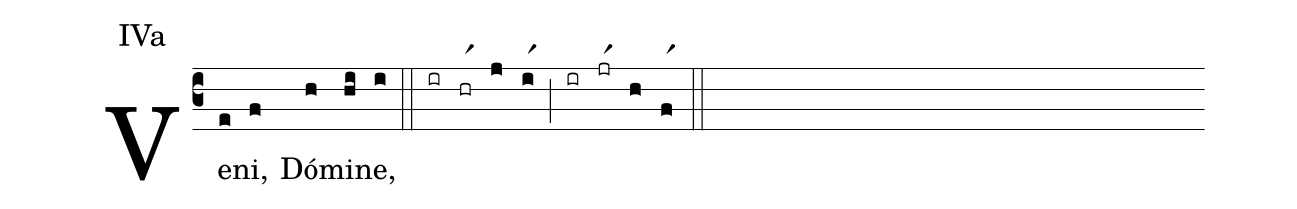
annotation: IVa;
%%
(c3) Ve(e)ni,(f) Dó(h)mi(hi)ne,(i) (::) (ir)(hrr1)(j)(ir1)(;)(ir)(jrr1)(h)(fr1)(::)
